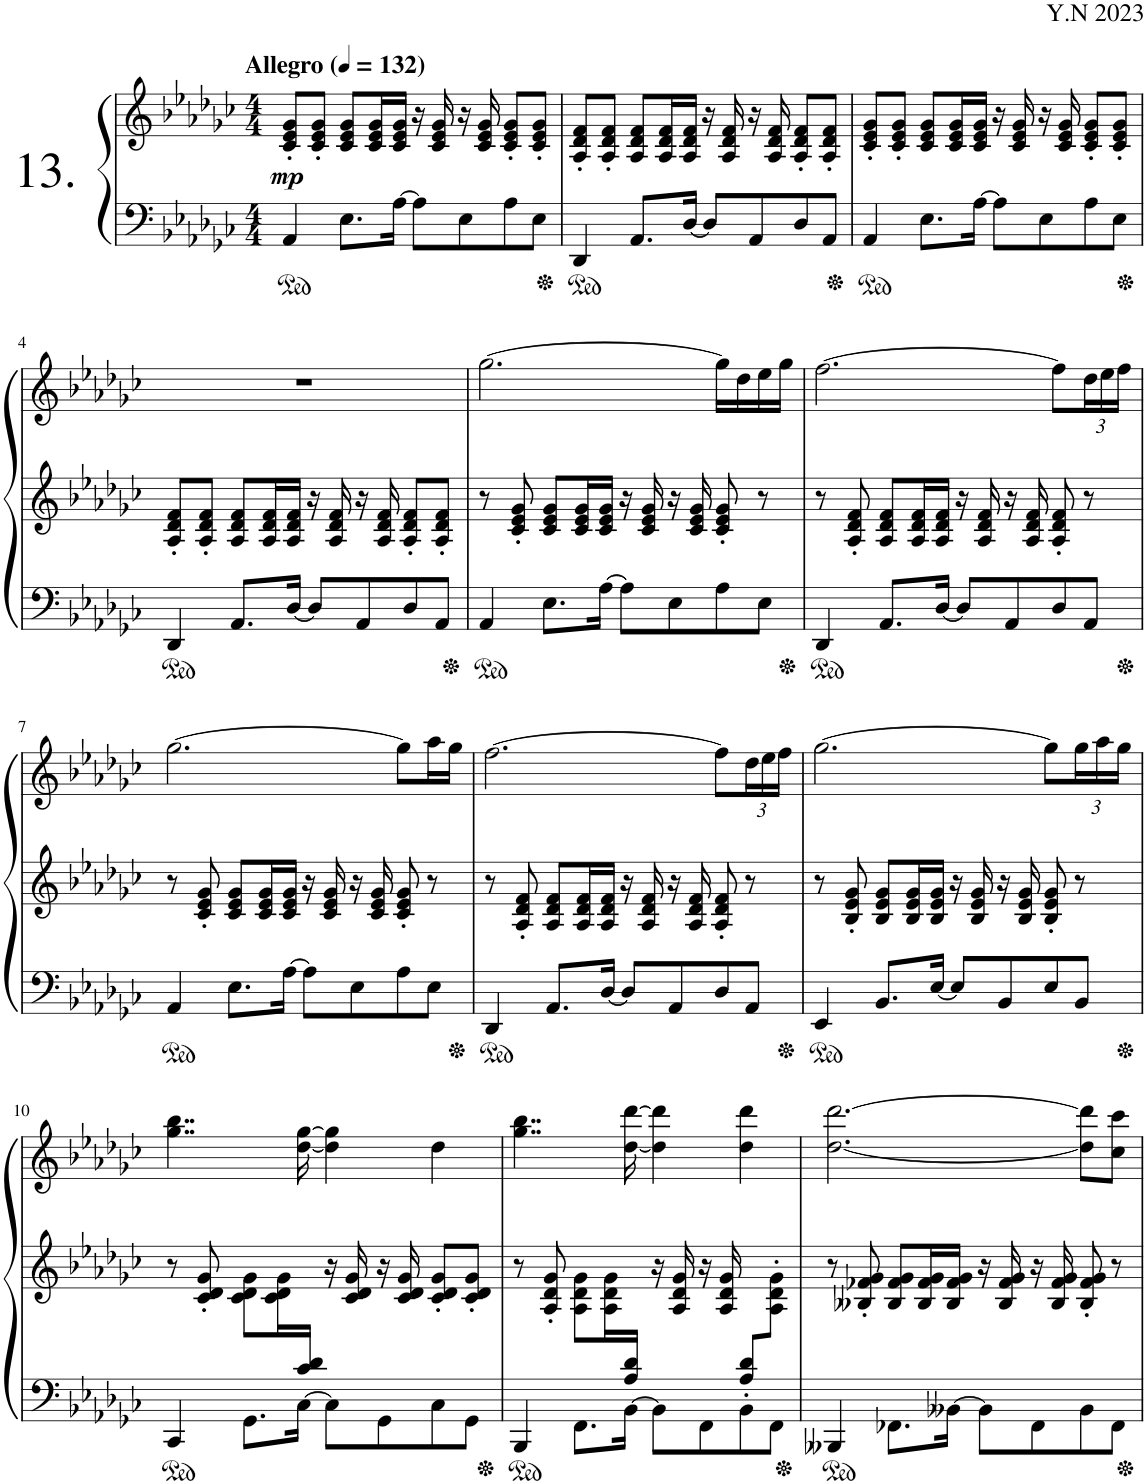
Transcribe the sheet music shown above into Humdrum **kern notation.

**kern	**kern	**kern	**dynam
*part1	*part1	*part1	*part1
*staff3	*staff2	*staff1	*staff1/2/3
*I"Piano	*	*	*
*I'Pno.	*	*	*
*clefF4	*clefG2	*clefG2	*
*k[b-e-a-d-g-c-]	*k[b-e-a-d-g-c-]	*k[b-e-a-d-g-c-]	*
*M4/4	*M4/4	*M4/4	*
*MM132	*MM132	*MM132	*
=1	=1	=1	=1
!	!	!LO:TX:a:B:t=Allegro	!
!	!	!	!LO:DY:b=2
4AA-/	8c-/' 8e-/' 8g-/'L	1r	mp
.	8c-/' 8e-/' 8g-/'J	.	.
8.E-\L	8c-/ 8e-/ 8g-/L	.	.
.	16c-/ 16e-/ 16g-/L	.	.
[16A-\Jk	16c-/ 16e-/ 16g-/JJ	.	.
8A-\L]	16r	.	.
.	16c-/ 16e-/ 16g-/	.	.
8E-\	16r	.	.
.	16c-/ 16e-/ 16g-/	.	.
8A-\	8c-/' 8e-/' 8g-/'L	.	.
8E-\J	8c-/' 8e-/' 8g-/'J	.	.
=2	=2	=2	=2
4DD-/	8A-/' 8d-/' 8f/'L	1r	.
.	8A-/' 8d-/' 8f/'J	.	.
8.AA-/L	8A-/ 8d-/ 8f/L	.	.
.	16A-/ 16d-/ 16f/L	.	.
[16D-/Jk	16A-/ 16d-/ 16f/JJ	.	.
8D-/L]	16r	.	.
.	16A-/ 16d-/ 16f/	.	.
8AA-/	16r	.	.
.	16A-/ 16d-/ 16f/	.	.
8D-/	8A-/' 8d-/' 8f/'L	.	.
8AA-/J	8A-/' 8d-/' 8f/'J	.	.
=3	=3	=3	=3
4AA-/	8c-/' 8e-/' 8g-/'L	1r	.
.	8c-/' 8e-/' 8g-/'J	.	.
8.E-\L	8c-/ 8e-/ 8g-/L	.	.
.	16c-/ 16e-/ 16g-/L	.	.
[16A-\Jk	16c-/ 16e-/ 16g-/JJ	.	.
8A-\L]	16r	.	.
.	16c-/ 16e-/ 16g-/	.	.
8E-\	16r	.	.
.	16c-/ 16e-/ 16g-/	.	.
8A-\	8c-/' 8e-/' 8g-/'L	.	.
8E-\J	8c-/' 8e-/' 8g-/'J	.	.
!!LO:LB:g=z
=4	=4	=4	=4
4DD-/	8A-/' 8d-/' 8f/'L	1r	.
.	8A-/' 8d-/' 8f/'J	.	.
8.AA-/L	8A-/ 8d-/ 8f/L	.	.
.	16A-/ 16d-/ 16f/L	.	.
[16D-/Jk	16A-/ 16d-/ 16f/JJ	.	.
8D-/L]	16r	.	.
.	16A-/ 16d-/ 16f/	.	.
8AA-/	16r	.	.
.	16A-/ 16d-/ 16f/	.	.
8D-/	8A-/' 8d-/' 8f/'L	.	.
8AA-/J	8A-/' 8d-/' 8f/'J	.	.
=5	=5	=5	=5
4AA-/	8r	[2.gg-\	.
.	8c-/' 8e-/' 8g-/'	.	.
8.E-\L	8c-/ 8e-/ 8g-/L	.	.
.	16c-/ 16e-/ 16g-/L	.	.
[16A-\Jk	16c-/ 16e-/ 16g-/JJ	.	.
8A-\L]	16r	.	.
.	16c-/ 16e-/ 16g-/	.	.
8E-\	16r	.	.
.	16c-/ 16e-/ 16g-/	.	.
8A-\	8c-/' 8e-/' 8g-/'	16gg-\LL]	.
.	.	16dd-\	.
8E-\J	8r	16ee-\	.
.	.	16gg-\JJ	.
=6	=6	=6	=6
4DD-/	8r	[2.ff\	.
.	8A-/' 8d-/' 8f/'	.	.
8.AA-/L	8A-/ 8d-/ 8f/L	.	.
.	16A-/ 16d-/ 16f/L	.	.
[16D-/Jk	16A-/ 16d-/ 16f/JJ	.	.
8D-/L]	16r	.	.
.	16A-/ 16d-/ 16f/	.	.
8AA-/	16r	.	.
.	16A-/ 16d-/ 16f/	.	.
8D-/	8A-/' 8d-/' 8f/'	8ff\L]	.
*	*	*Xbrackettup	*
8AA-/J	8r	24dd-\L	.
.	.	24ee-\	.
.	.	24ff\JJ	.
!!LO:LB:g=z
=7	=7	=7	=7
4AA-/	8r	[2.gg-\	.
.	8c-/' 8e-/' 8g-/'	.	.
8.E-\L	8c-/ 8e-/ 8g-/L	.	.
.	16c-/ 16e-/ 16g-/L	.	.
[16A-\Jk	16c-/ 16e-/ 16g-/JJ	.	.
8A-\L]	16r	.	.
.	16c-/ 16e-/ 16g-/	.	.
8E-\	16r	.	.
.	16c-/ 16e-/ 16g-/	.	.
8A-\	8c-/' 8e-/' 8g-/'	8gg-\L]	.
8E-\J	8r	16aa-\L	.
.	.	16gg-\JJ	.
=8	=8	=8	=8
4DD-/	8r	[2.ff\	.
.	8A-/' 8d-/' 8f/'	.	.
8.AA-/L	8A-/ 8d-/ 8f/L	.	.
.	16A-/ 16d-/ 16f/L	.	.
[16D-/Jk	16A-/ 16d-/ 16f/JJ	.	.
8D-/L]	16r	.	.
.	16A-/ 16d-/ 16f/	.	.
8AA-/	16r	.	.
.	16A-/ 16d-/ 16f/	.	.
8D-/	8A-/' 8d-/' 8f/'	8ff\L]	.
8AA-/J	8r	24dd-\L	.
.	.	24ee-\	.
.	.	24ff\JJ	.
=9	=9	=9	=9
4EE-/	8r	[2.gg-\	.
.	8B-/' 8e-/' 8g-/'	.	.
8.BB-/L	8B-/ 8e-/ 8g-/L	.	.
.	16B-/ 16e-/ 16g-/L	.	.
[16E-/Jk	16B-/ 16e-/ 16g-/JJ	.	.
8E-/L]	16r	.	.
.	16B-/ 16e-/ 16g-/	.	.
8BB-/	16r	.	.
.	16B-/ 16e-/ 16g-/	.	.
8E-/	8B-/' 8e-/' 8g-/'	8gg-\L]	.
8BB-/J	8r	24gg-\L	.
.	.	24aa-\	.
.	.	24gg-\JJ	.
!!LO:LB:g=z
=10	=10	=10	=10
*^	*	*	*
4..ryy	4CC-/	8r	4..gg-\ 4..bb-\	.
.	.	8c-/' 8d-/' 8g-/'	.	.
.	8.GG-\L	8c-\ 8d-\ 8g-\L	.	.
.	.	16c-\ 16d-\ 16g-\L	.	.
16c-/ 16d-/JJ	[16C-\Jk	16ryy	[16dd-\ [16gg-\	.
2ryy	8C-\L]	16r	4dd-\] 4gg-\]	.
.	.	16c-/ 16d-/ 16g-/	.	.
.	8GG-\	16r	.	.
.	.	16c-/ 16d-/ 16g-/	.	.
.	8C-\	8c-/' 8d-/' 8g-/'L	4dd-\	.
.	8GG-\J	8c-/' 8d-/' 8g-/'J	.	.
=11	=11	=11	=11	=11
4..ryy	4BBB-/	8r	4..gg-\ 4..bb-\	.
.	.	8A-/' 8d-/' 8g-/'	.	.
.	8.FF\L	8A-\ 8d-\ 8g-\L	.	.
.	.	16A-\ 16d-\ 16g-\L	.	.
16A-/ 16d-/JJ	[16BB-\Jk	16ryy	[16dd-\ [16ddd-\	.
4ryy	8BB-\L]	16r	4dd-\] 4ddd-\]	.
.	.	16A-/ 16d-/ 16g-/	.	.
.	8FF\	16r	.	.
.	.	16A-/ 16d-/ 16g-/	.	.
8A-/' 8d-/'L	8BB-\	8ryy	4dd-\ 4ddd-\	.
8ryy	8FF\J	8A-\' 8d-\' 8g-\'J	.	.
*v	*v	*	*	*
=12	=12	=12	=12
4BBB--X/	8r	[2.dd-\ [2.ddd-\	.
.	8B--X/' 8f-X/' 8g-/'	.	.
8.FF-X\L	8B--/ 8f-/ 8g-/L	.	.
.	16B--/ 16f-/ 16g-/L	.	.
[16BB--X\Jk	16B--/ 16f-/ 16g-/JJ	.	.
8BB--\L]	16r	.	.
.	16B--/ 16f-/ 16g-/	.	.
8FF-\	16r	.	.
.	16B--/ 16f-/ 16g-/	.	.
8BB--\	8B--/' 8f-/' 8g-/'	8dd-\] 8ddd-\]L	.
8FF-\J	8r	8cc-\ 8ccc-\J	.
=	=	=	=
*-	*-	*-	*-
